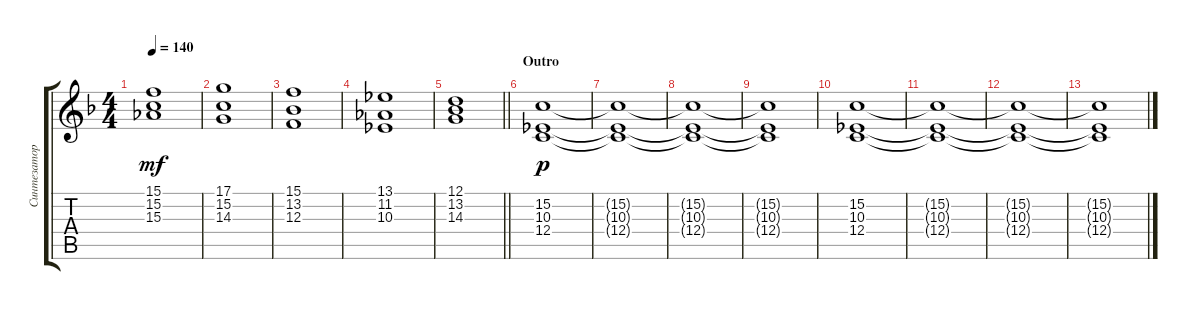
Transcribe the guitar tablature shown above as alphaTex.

\track ("Синтезатор" "Синтезатор") {instrument pad7halo}
\staff {score tabs}
\tuning (D4 A3 F3 C3 G2 D2) {hide}
\ts (4 4)
\tempo 140
\clef g2
\ks dminor
(15.1{t} 15.2{t} 15.3{t}).1{dy mf} |
(17.1 15.2 14.3).1 |
(15.1 13.2 12.3).1 |
(13.1 11.2 10.3).1 |
\barLineRight lightlight
(12.1 13.2 14.3).1 |
\section ("" "Outro")
(15.2 10.3 12.4).1{dy p instrument pad7halo} |
(15.2{t} 10.3{t} 12.4{t}).1 |
(15.2{t} 10.3{t} 12.4{t}).1 |
(15.2{t} 10.3{t} 12.4{t}).1 |
(15.2 10.3 12.4).1 |
(15.2{t} 10.3{t} 12.4{t}).1 |
(15.2{t} 10.3{t} 12.4{t}).1 |
(15.2{t} 10.3{t} 12.4{t}).1
